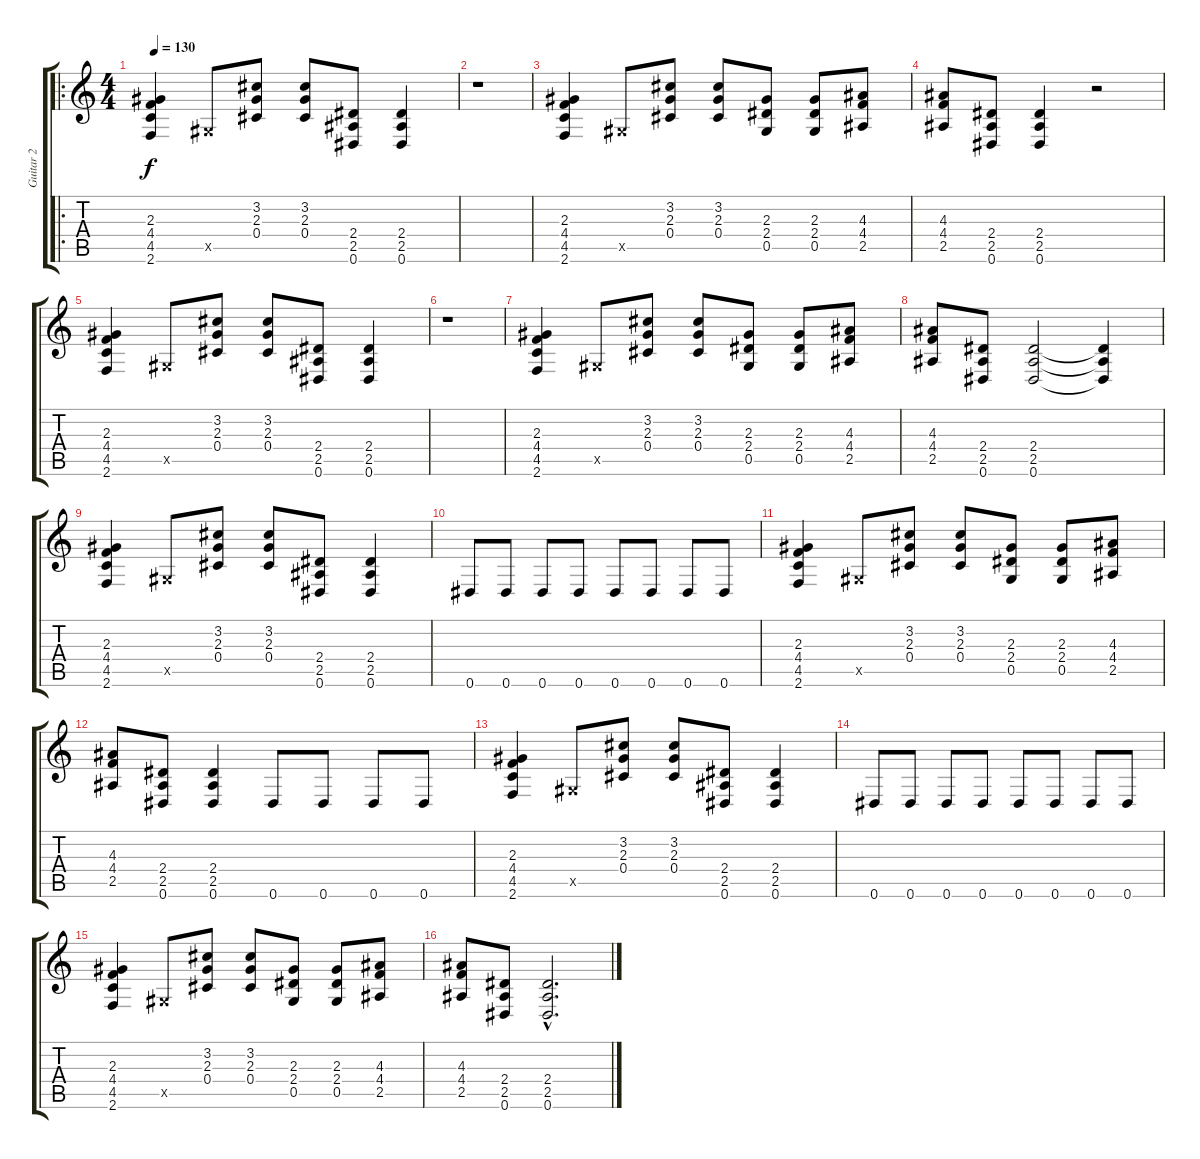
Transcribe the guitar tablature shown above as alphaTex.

\track ("Guitar 2" "Guitar 2") {instrument distortionguitar}
\staff {score tabs}
\tuning (Eb4 Bb3 Gb3 Db3 Ab2 Eb2) {hide}
\ro
\ts (4 4)
\tempo 130
\clef g2
\ks c
(2.3 4.4 4.5 2.6).4{dy f instrument distortionguitar} 0.5{x}.8 (3.2 2.3 0.4).8 (3.2 2.3 0.4).8 (2.4 2.5 0.6).8 (2.4 2.5 0.6).4 |
r.1 |
(2.3 4.4 4.5 2.6).4 0.5{x}.8 (3.2 2.3 0.4).8 (3.2 2.3 0.4).8 (2.3 2.4 0.5).8 (2.3 2.4 0.5).8 (4.3 4.4 2.5).8 |
(4.3 4.4 2.5).8 (2.4 2.5 0.6).8 (2.4 2.5 0.6).4 r.2 |
(2.3 4.4 4.5 2.6).4 0.5{x}.8 (3.2 2.3 0.4).8 (3.2 2.3 0.4).8 (2.4 2.5 0.6).8 (2.4 2.5 0.6).4 |
r.1 |
(2.3 4.4 4.5 2.6).4 0.5{x}.8 (3.2 2.3 0.4).8 (3.2 2.3 0.4).8 (2.3 2.4 0.5).8 (2.3 2.4 0.5).8 (4.3 4.4 2.5).8 |
(4.3 4.4 2.5).8 (2.4 2.5 0.6).8 (2.4 2.5 0.6).2 (2.4{t} 2.5{t} 0.6{t}).4 |
(2.3 4.4 4.5 2.6).4 0.5{x}.8 (3.2 2.3 0.4).8 (3.2 2.3 0.4).8 (2.4 2.5 0.6).8 (2.4 2.5 0.6).4 |
0.6.8 0.6.8 0.6.8 0.6.8 0.6.8 0.6.8 0.6.8 0.6.8 |
(2.3 4.4 4.5 2.6).4 0.5{x}.8 (3.2 2.3 0.4).8 (3.2 2.3 0.4).8 (2.3 2.4 0.5).8 (2.3 2.4 0.5).8 (4.3 4.4 2.5).8 |
(4.3 4.4 2.5).8 (2.4 2.5 0.6).8 (2.4 2.5 0.6).4 0.6.8 0.6.8 0.6.8 0.6.8 |
(2.3 4.4 4.5 2.6).4 0.5{x}.8 (3.2 2.3 0.4).8 (3.2 2.3 0.4).8 (2.4 2.5 0.6).8 (2.4 2.5 0.6).4 |
0.6.8 0.6.8 0.6.8 0.6.8 0.6.8 0.6.8 0.6.8 0.6.8 |
(2.3 4.4 4.5 2.6).4 0.5{x}.8 (3.2 2.3 0.4).8 (3.2 2.3 0.4).8 (2.3 2.4 0.5).8 (2.3 2.4 0.5).8 (4.3 4.4 2.5).8 |
(4.3 4.4 2.5).8 (2.4 2.5 0.6).8 (2.4{hac} 2.5{hac} 0.6{hac}).2{d}
